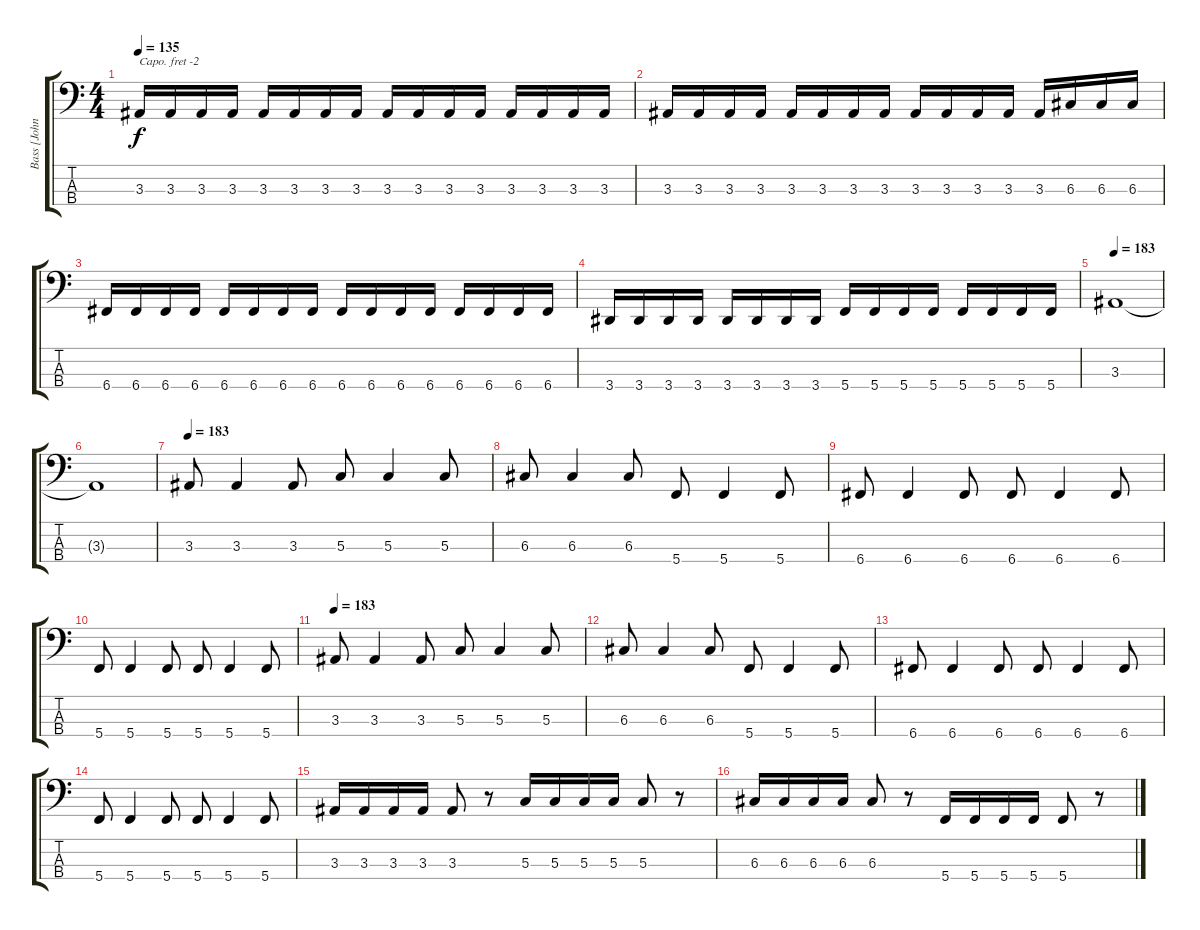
\track ("Bass [Johnny Christ]" "Bass [John") {instrument electricbassfinger}
\staff {score tabs}
\capo -2
\tuning (G2 D2 A1 D1) {hide}
\ts (4 4)
\tempo 135
\clef f4
\ks c
3.3.16{dy f} 3.3.16 3.3.16 3.3.16 3.3.16 3.3.16 3.3.16 3.3.16 3.3.16 3.3.16 3.3.16 3.3.16 3.3.16 3.3.16 3.3.16 3.3.16 |
3.3.16 3.3.16 3.3.16 3.3.16 3.3.16 3.3.16 3.3.16 3.3.16 3.3.16 3.3.16 3.3.16 3.3.16 3.3.16 6.3.16 6.3.16 6.3.16 |
6.4.16 6.4.16 6.4.16 6.4.16 6.4.16 6.4.16 6.4.16 6.4.16 6.4.16 6.4.16 6.4.16 6.4.16 6.4.16 6.4.16 6.4.16 6.4.16 |
3.4.16 3.4.16 3.4.16 3.4.16 3.4.16 3.4.16 3.4.16 3.4.16 5.4.16 5.4.16 5.4.16 5.4.16 5.4.16 5.4.16 5.4.16 5.4.16 |
\tempo 183
3.3.1 |
3.3{t}.1 |
\tempo 183
3.3.8 3.3.4 3.3.8 5.3.8 5.3.4 5.3.8 |
6.3.8 6.3.4 6.3.8 5.4.8 5.4.4 5.4.8 |
6.4.8 6.4.4 6.4.8 6.4.8 6.4.4 6.4.8 |
5.4.8 5.4.4 5.4.8 5.4.8 5.4.4 5.4.8 |
\tempo 183
3.3.8 3.3.4 3.3.8 5.3.8 5.3.4 5.3.8 |
6.3.8 6.3.4 6.3.8 5.4.8 5.4.4 5.4.8 |
6.4.8 6.4.4 6.4.8 6.4.8 6.4.4 6.4.8 |
5.4.8 5.4.4 5.4.8 5.4.8 5.4.4 5.4.8 |
3.3.16 3.3.16 3.3.16 3.3.16 3.3.8 r.8 5.3.16 5.3.16 5.3.16 5.3.16 5.3.8 r.8 |
6.3.16 6.3.16 6.3.16 6.3.16 6.3.8 r.8 5.4.16 5.4.16 5.4.16 5.4.16 5.4.8 r.8
